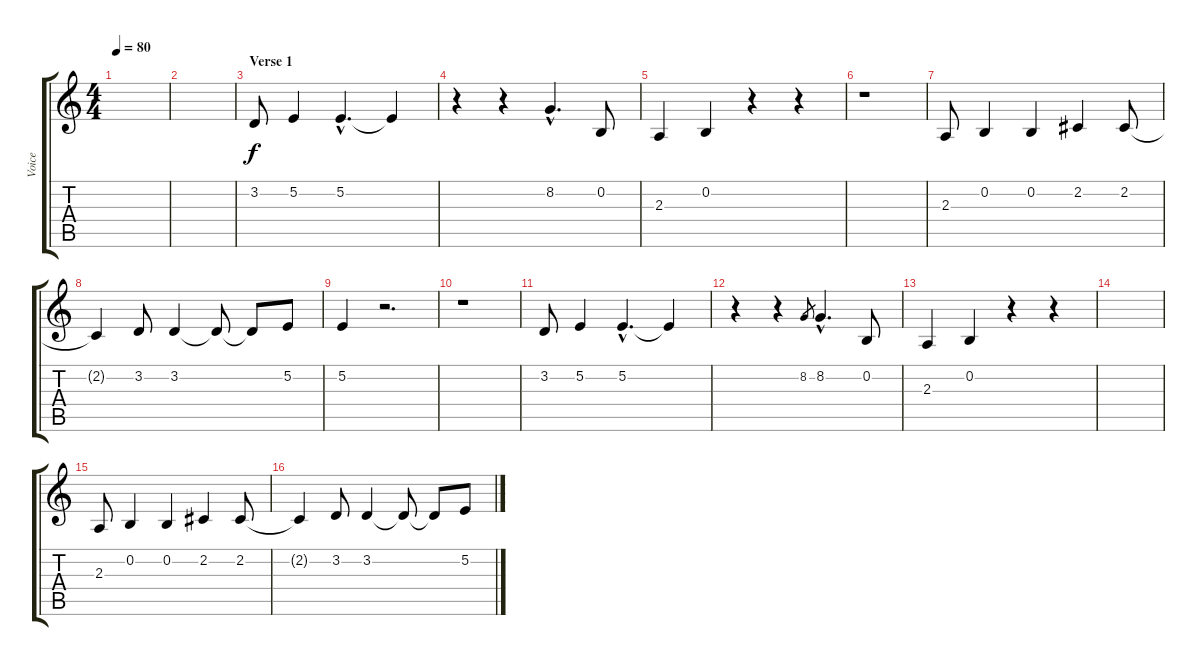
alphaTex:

\track ("Voice" "Voice") {instrument clarinet}
\staff {score tabs}
\tuning (E4 B3 G3 D3 A2 E2) {hide}
\ts (4 4)
\tempo 80
\clef g2
\ks c
|
|
\section ("" "Verse 1")
3.2.8 5.2.4 5.2{hac}.4{d} 5.2{t}.4 |
r.4 r.4 8.2{hac}.4{d} 0.2.8 |
2.3.4 0.2.4 r.4 r.4 |
r.1 |
2.3.8 0.2.4 0.2.4 2.2.4 2.2.8 |
2.2{t}.4 3.2.8 3.2.4 3.2{t}.8 3.2{t}.8 5.2.8 |
5.2.4 r.2{d} |
r.1 |
3.2.8 5.2.4 5.2{hac}.4{d} 5.2{t}.4 |
r.4 r.4 8.2.8{gr} 8.2{hac}.4{d} 0.2.8 |
2.3.4 0.2.4 r.4 r.4 |
|
2.3.8 0.2.4 0.2.4 2.2.4 2.2.8 |
2.2{t}.4 3.2.8 3.2.4 3.2{t}.8 3.2{t}.8 5.2.8
